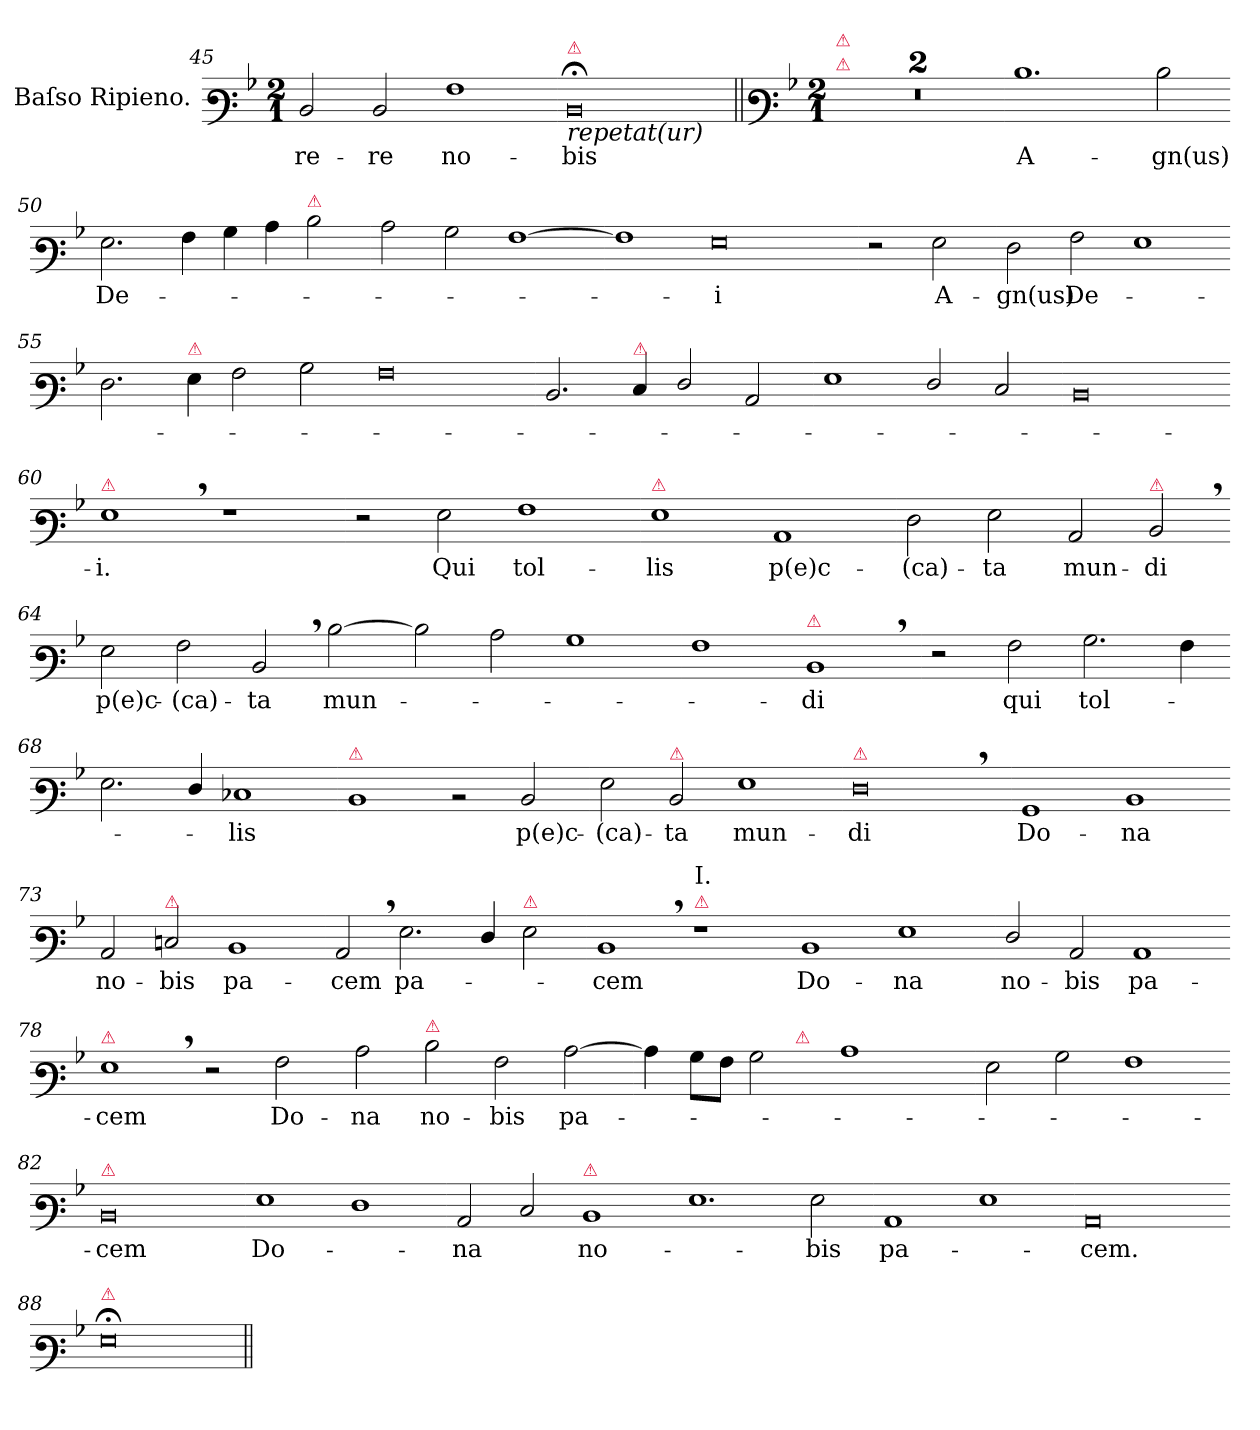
**kern	**text
*part1	*part1
*staff1	*staff1
*I"Baſso Ripieno.	*
*clefF3	*
*k[b-]	*
*M2/1	*
=45	=45
!	!LO:LY:i
2D/	-re-
!	!LO:LY:i
2D/	-re
!	!LO:LY:i
1A	no-
=46-	=46-
!LO:TX:b:i:t=repetat(ur)	!
!LO:TX:a:color=crimson:t=⚠	!
!	!LO:LY:i
0D;<	-bis
=47||	=47||
*clefF3	*
*k[b-]	*
*M2/1	*
!LO:TX:a:color=crimson:t=⚠	!
!LO:TX:a:color=crimson:t=⚠	!
0r	.
=48-	=48-
0r	.
=49-	=49-
1.d	A-
2d\	-gn(us)
=50-	=50-
2.G\	De-
4A\	.
4B-\	.
4c\	.
!LO:TX:a:color=crimson:t=⚠	!
2d\	.
=51-	=51-
2c\	.
2B-\	.
[1A	.
=52-	=52-
1A]	.
0G	-i
=53-	=53-
2r	.
2G\	A-
=54-	=54-
2F\	-gn(us)
2A\	De-
1G	.
=55-	=55-
2.F\	.
!LO:TX:a:color=crimson:t=⚠	!
4G\	.
2A\	.
2B-\	.
=56-	=56-
0A	.
=57-	=57-
2.D/	.
!LO:TX:a:color=crimson:t=⚠	!
4E/	.
2F/	.
2C/	.
=58-	=58-
1G	.
2F/	.
2E/	.
=59-	=59-
0D	.
=60-	=60-
!LO:TX:a:color=crimson:t=⚠	!
1G,<	-i.
1r	.
=61-	=61-
2r	.
2G\	Qui
1A	tol-
=62-	=62-
!LO:TX:a:color=crimson:t=⚠	!
1G	-lis
1C	p(e)c-
=63-	=63-
2F\	-(ca)-
2G\	-ta
2C/	mun-
!LO:TX:a:color=crimson:t=⚠	!
2D,</	-di
=64-	=64-
2G\	p(e)c-
2A\	-(ca)-
2D,</	-ta
[2d\	mun-
=65-	=65-
2d\]	.
2c\	.
1B-	.
=66-	=66-
1A	.
!LO:TX:a:color=crimson:t=⚠	!
1D,<	-di
=67-	=67-
2r	.
2A\	qui
2.B-\	tol-
4A\	.
=68-	=68-
2.G\	.
4F/	.
1E-X	-lis
=69-	=69-
!LO:TX:a:color=crimson:t=⚠	!
1D	.
2rD	.
2D/	p(e)c-
=70-	=70-
2G\	-(ca)-
!LO:TX:a:color=crimson:t=⚠	!
2D/	-ta
1G	mun-
=71-	=71-
!LO:TX:a:color=crimson:t=⚠	!
0F,<	-di
=72-	=72-
1BB-	Do-
1D	-na
=73-	=73-
2C/	no-
!LO:TX:a:color=crimson:t=⚠	!
2En/	-bis
1D	pa-
=74-	=74-
2C,</	-cem
2.G\	pa-
4F/	.
!LO:TX:a:color=crimson:t=⚠	!
2G\	.
=75-	=75-
1D,<	-cem
!LO:TX:a:color=crimson:t=⚠	!
!LO:TX:a:t=I.	!
1r	.
=76-	=76-
!	!LO:LY:i
1D	Do-
!	!LO:LY:i
1G	-na
=77-	=77-
!	!LO:LY:i
2F/	no-
!	!LO:LY:i
2C/	-bis
!	!LO:LY:i
1C	pa-
=78-	=78-
!LO:TX:a:color=crimson:t=⚠	!
!	!LO:LY:i
1G,<	-cem
2r	.
2A\	Do-
=79-	=79-
2c\	-na
!LO:TX:a:color=crimson:t=⚠	!
2d\	no-
2A\	-bis
[2c\	pa-
=80-	=80-
*^	*
4c\]	2.ryy	.
8B-\L	.	.
8A\J	.	.
2B-\	.	.
!	!LO:TX:a:color=crimson:t=⚠	!
.	1ryy	.
1c	.	.
.	4ryy	.
*v	*v	*
=81-	=81-
2G\	.
2B-\	.
1A	.
=82-	=82-
!LO:TX:a:color=crimson:t=⚠	!
0D	-cem
=83-	=83-
1G	Do-
1F	.
=84-	=84-
2C/	-na
2E/	.
!LO:TX:a:color=crimson:t=⚠	!
1D	no-
=85-	=85-
1.G	.
2G\	-bis
=86-	=86-
1C	pa-
1G	.
=87-	=87-
0C	-cem.
=88-	=88-
!LO:TX:a:color=crimson:t=⚠	!
0G;<	.
=||	=||
*-	*-
